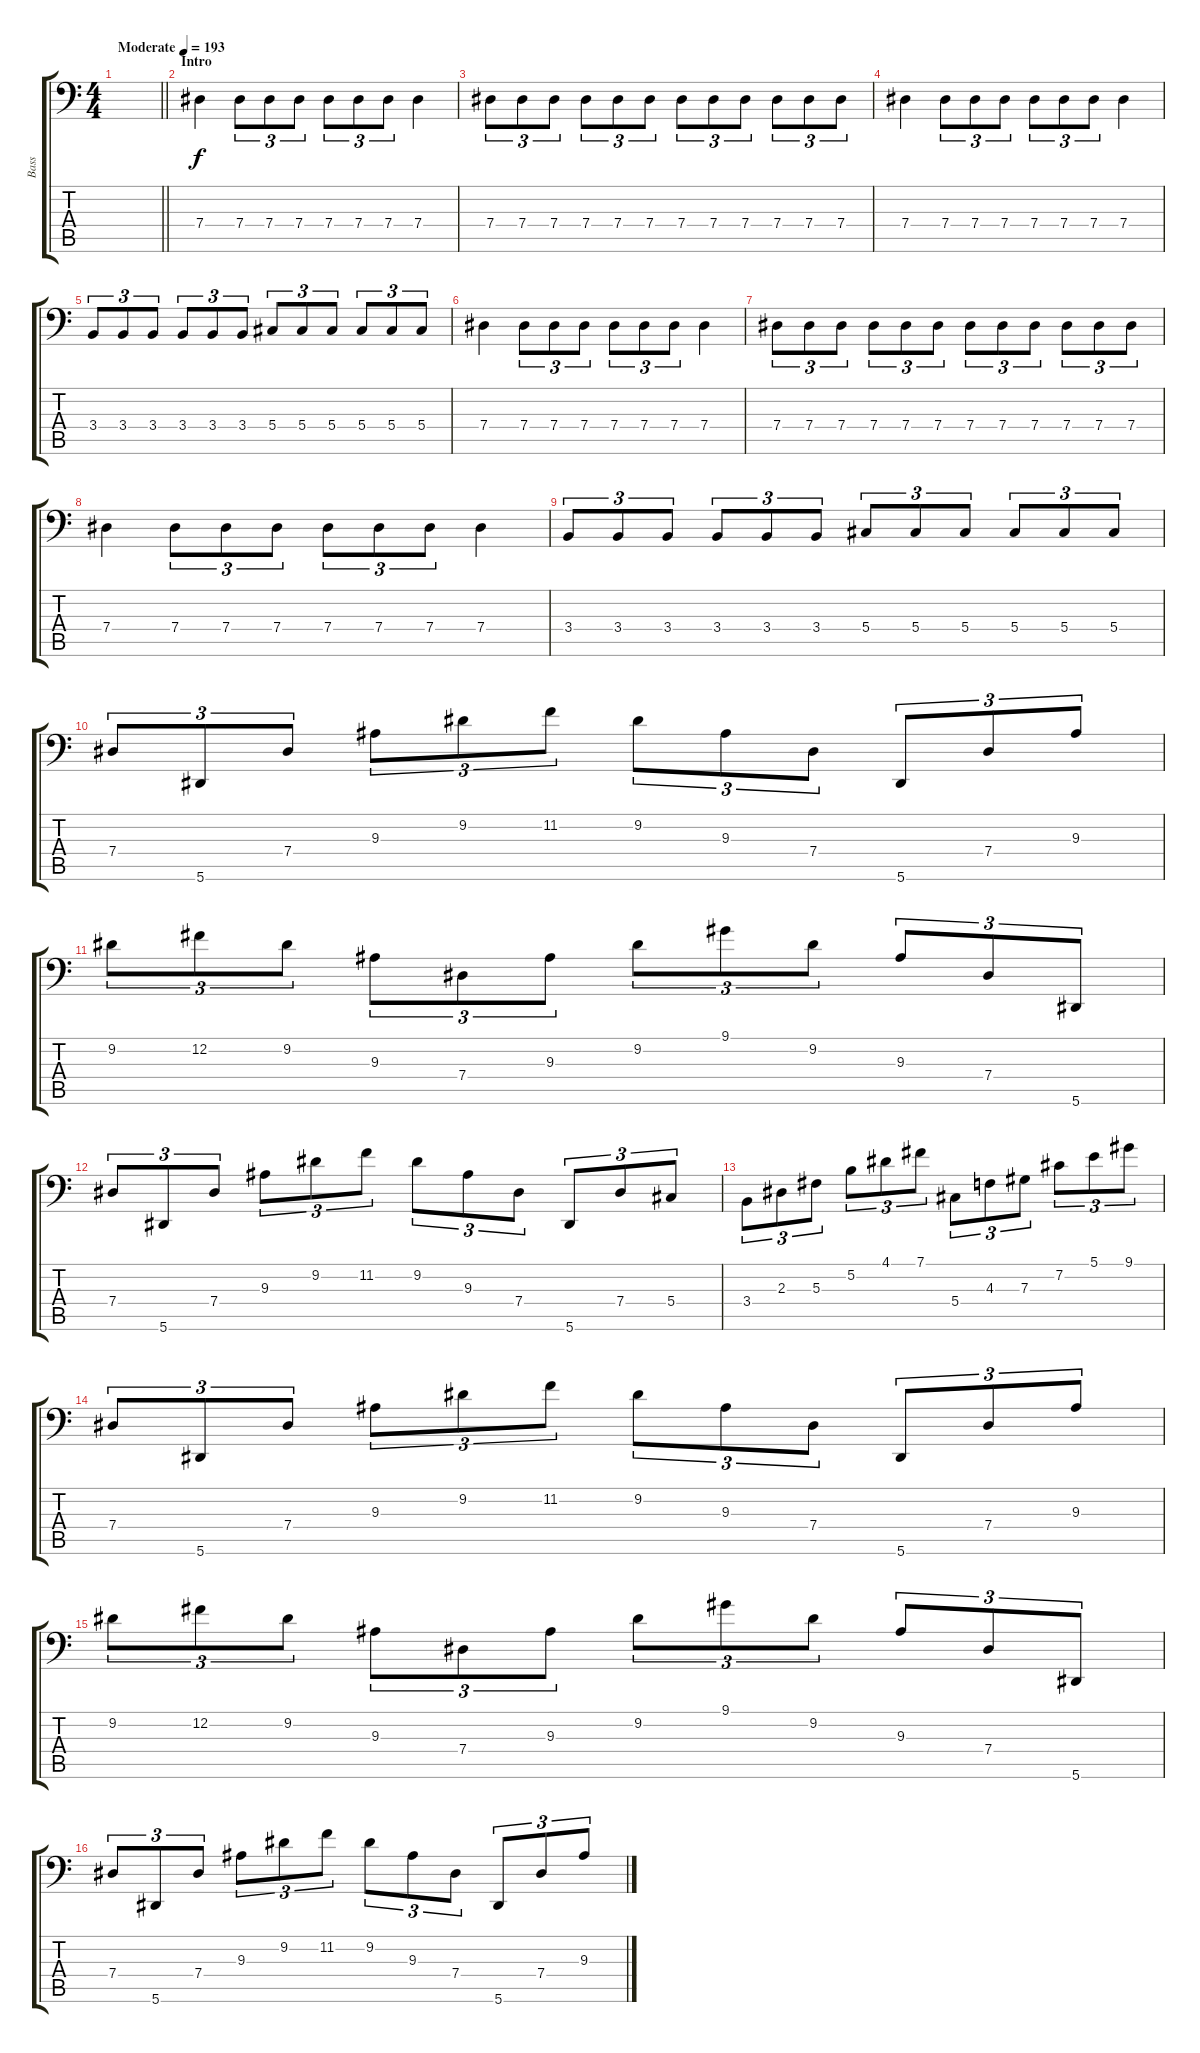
\track ("Bass" "Bass") {instrument electricbassfinger}
\staff {score tabs}
\tuning (B2 Gb2 Db2 Ab1 Eb1 Bb0) {hide}
\ts (4 4)
\tempo (193 "Moderate")
\clef f4
\barLineRight lightlight
\ks c
|
\section ("" "Intro")
7.4.4 7.4.8{tu (3 2)} 7.4.8{tu (3 2)} 7.4.8{tu (3 2)} 7.4.8{tu (3 2)} 7.4.8{tu (3 2)} 7.4.8{tu (3 2)} 7.4.4 |
7.4.8{tu (3 2)} 7.4.8{tu (3 2)} 7.4.8{tu (3 2)} 7.4.8{tu (3 2)} 7.4.8{tu (3 2)} 7.4.8{tu (3 2)} 7.4.8{tu (3 2)} 7.4.8{tu (3 2)} 7.4.8{tu (3 2)} 7.4.8{tu (3 2)} 7.4.8{tu (3 2)} 7.4.8{tu (3 2)} |
7.4.4 7.4.8{tu (3 2)} 7.4.8{tu (3 2)} 7.4.8{tu (3 2)} 7.4.8{tu (3 2)} 7.4.8{tu (3 2)} 7.4.8{tu (3 2)} 7.4.4 |
3.4.8{tu (3 2)} 3.4.8{tu (3 2)} 3.4.8{tu (3 2)} 3.4.8{tu (3 2)} 3.4.8{tu (3 2)} 3.4.8{tu (3 2)} 5.4.8{tu (3 2)} 5.4.8{tu (3 2)} 5.4.8{tu (3 2)} 5.4.8{tu (3 2)} 5.4.8{tu (3 2)} 5.4.8{tu (3 2)} |
7.4.4 7.4.8{tu (3 2)} 7.4.8{tu (3 2)} 7.4.8{tu (3 2)} 7.4.8{tu (3 2)} 7.4.8{tu (3 2)} 7.4.8{tu (3 2)} 7.4.4 |
7.4.8{tu (3 2)} 7.4.8{tu (3 2)} 7.4.8{tu (3 2)} 7.4.8{tu (3 2)} 7.4.8{tu (3 2)} 7.4.8{tu (3 2)} 7.4.8{tu (3 2)} 7.4.8{tu (3 2)} 7.4.8{tu (3 2)} 7.4.8{tu (3 2)} 7.4.8{tu (3 2)} 7.4.8{tu (3 2)} |
7.4.4 7.4.8{tu (3 2)} 7.4.8{tu (3 2)} 7.4.8{tu (3 2)} 7.4.8{tu (3 2)} 7.4.8{tu (3 2)} 7.4.8{tu (3 2)} 7.4.4 |
3.4.8{tu (3 2)} 3.4.8{tu (3 2)} 3.4.8{tu (3 2)} 3.4.8{tu (3 2)} 3.4.8{tu (3 2)} 3.4.8{tu (3 2)} 5.4.8{tu (3 2)} 5.4.8{tu (3 2)} 5.4.8{tu (3 2)} 5.4.8{tu (3 2)} 5.4.8{tu (3 2)} 5.4.8{tu (3 2)} |
7.4.8{tu (3 2)} 5.6.8{tu (3 2)} 7.4.8{tu (3 2)} 9.3.8{tu (3 2)} 9.2.8{tu (3 2)} 11.2.8{tu (3 2)} 9.2.8{tu (3 2)} 9.3.8{tu (3 2)} 7.4.8{tu (3 2)} 5.6.8{tu (3 2)} 7.4.8{tu (3 2)} 9.3.8{tu (3 2)} |
9.2.8{tu (3 2)} 12.2.8{tu (3 2)} 9.2.8{tu (3 2)} 9.3.8{tu (3 2)} 7.4.8{tu (3 2)} 9.3.8{tu (3 2)} 9.2.8{tu (3 2)} 9.1.8{tu (3 2)} 9.2.8{tu (3 2)} 9.3.8{tu (3 2)} 7.4.8{tu (3 2)} 5.6.8{tu (3 2)} |
7.4.8{tu (3 2)} 5.6.8{tu (3 2)} 7.4.8{tu (3 2)} 9.3.8{tu (3 2)} 9.2.8{tu (3 2)} 11.2.8{tu (3 2)} 9.2.8{tu (3 2)} 9.3.8{tu (3 2)} 7.4.8{tu (3 2)} 5.6.8{tu (3 2)} 7.4.8{tu (3 2)} 5.4.8{tu (3 2)} |
3.4.8{tu (3 2)} 2.3.8{tu (3 2)} 5.3.8{tu (3 2)} 5.2.8{tu (3 2)} 4.1.8{tu (3 2)} 7.1.8{tu (3 2)} 5.4.8{tu (3 2)} 4.3.8{tu (3 2)} 7.3.8{tu (3 2)} 7.2.8{tu (3 2)} 5.1.8{tu (3 2)} 9.1.8{tu (3 2)} |
7.4.8{tu (3 2)} 5.6.8{tu (3 2)} 7.4.8{tu (3 2)} 9.3.8{tu (3 2)} 9.2.8{tu (3 2)} 11.2.8{tu (3 2)} 9.2.8{tu (3 2)} 9.3.8{tu (3 2)} 7.4.8{tu (3 2)} 5.6.8{tu (3 2)} 7.4.8{tu (3 2)} 9.3.8{tu (3 2)} |
9.2.8{tu (3 2)} 12.2.8{tu (3 2)} 9.2.8{tu (3 2)} 9.3.8{tu (3 2)} 7.4.8{tu (3 2)} 9.3.8{tu (3 2)} 9.2.8{tu (3 2)} 9.1.8{tu (3 2)} 9.2.8{tu (3 2)} 9.3.8{tu (3 2)} 7.4.8{tu (3 2)} 5.6.8{tu (3 2)} |
7.4.8{tu (3 2)} 5.6.8{tu (3 2)} 7.4.8{tu (3 2)} 9.3.8{tu (3 2)} 9.2.8{tu (3 2)} 11.2.8{tu (3 2)} 9.2.8{tu (3 2)} 9.3.8{tu (3 2)} 7.4.8{tu (3 2)} 5.6.8{tu (3 2)} 7.4.8{tu (3 2)} 9.3.8{tu (3 2)}
